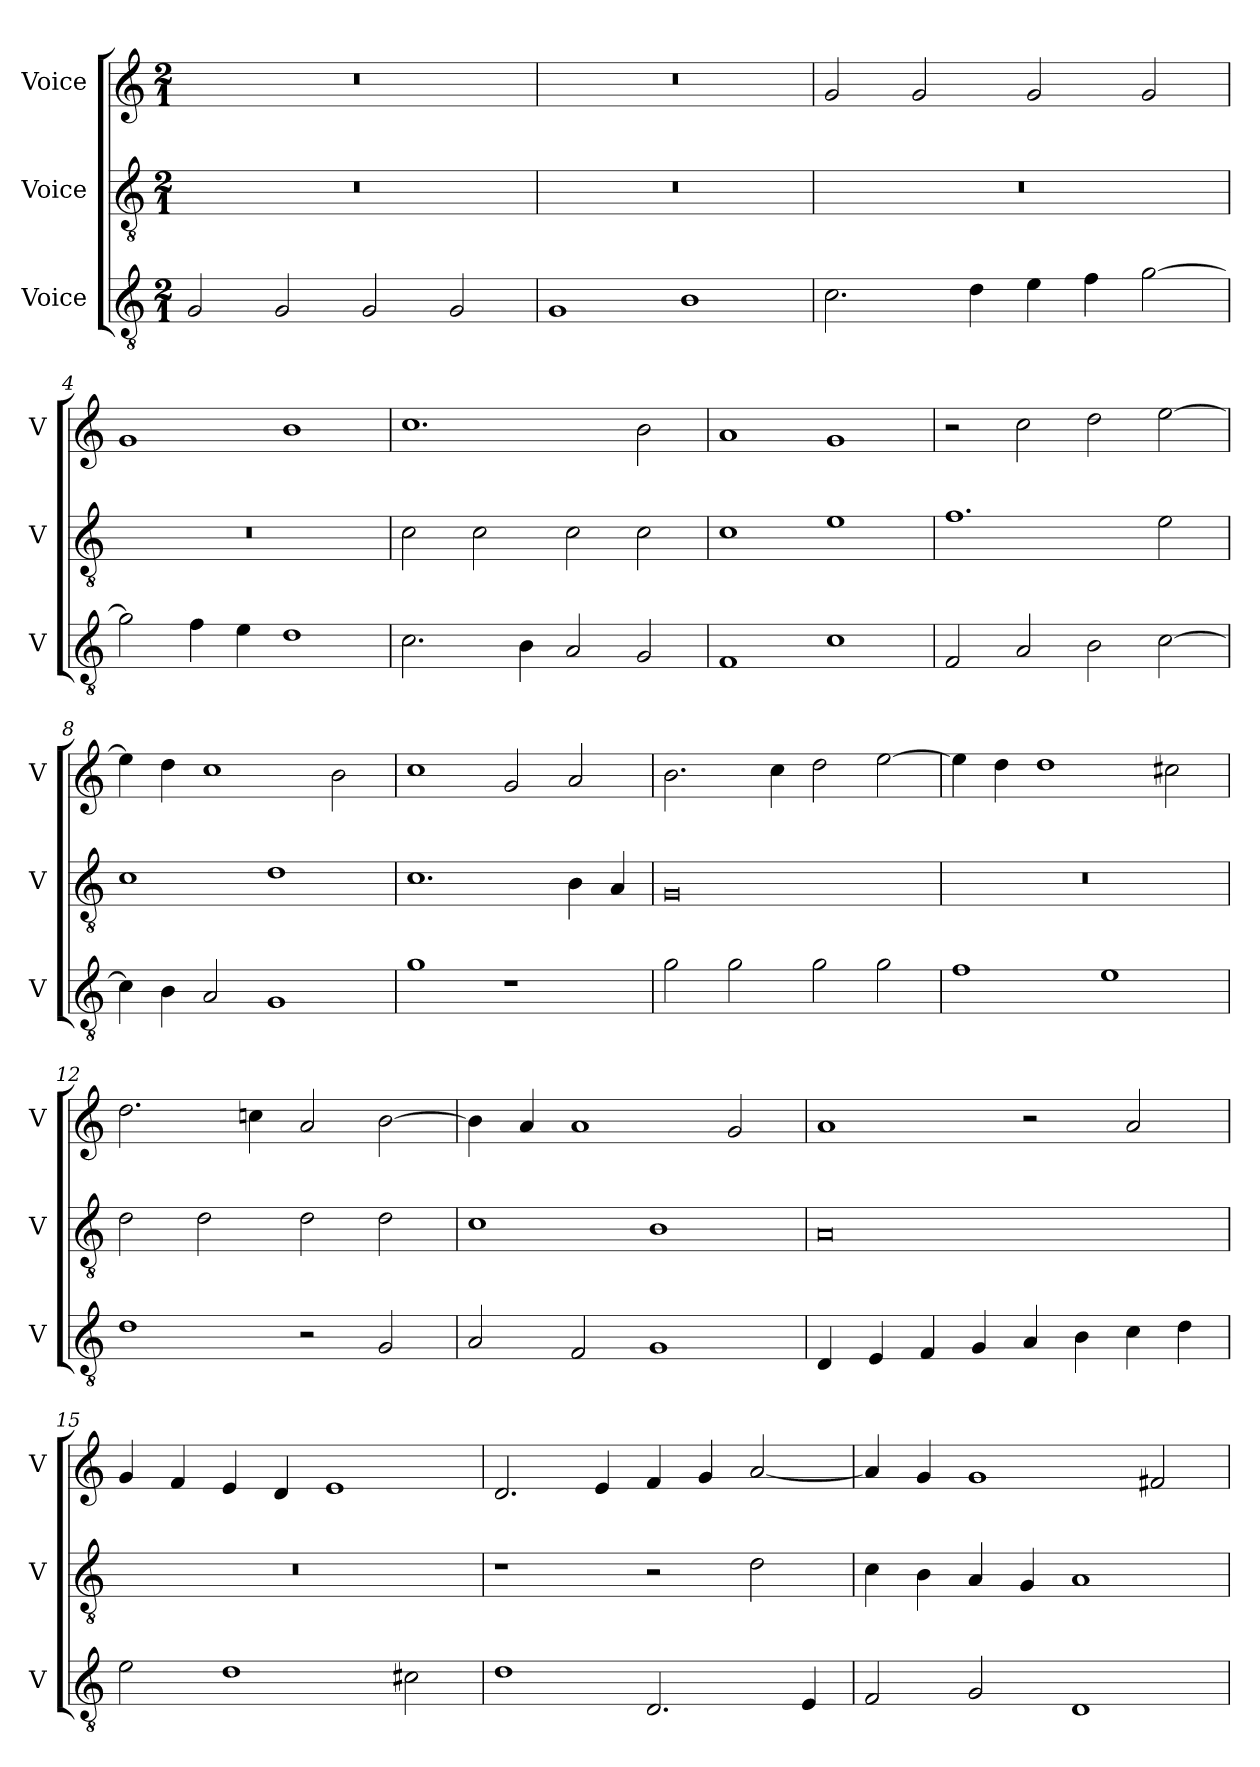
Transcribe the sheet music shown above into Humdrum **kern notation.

**kern	**kern	**kern
*part3	*part2	*part1
*staff3	*staff2	*staff1
*I"Voice	*I"Voice	*I"Voice
*I'V	*I'V	*I'V
*clefGv2	*clefGv2	*clefG2
*k[]	*k[]	*k[]
*M2/1	*M2/1	*M2/1
=1	=1	=1
2G/	0r	0r
2G/	.	.
2G/	.	.
2G/	.	.
=2	=2	=2
1G	0r	0r
1B	.	.
=3	=3	=3
2.c\	0r	2g/
.	.	2g/
4d\	.	.
4e\	.	2g/
4f\	.	.
[2g\	.	2g/
=4	=4	=4
2g\]	0r	1g
4f\	.	.
4e\	.	.
1d	.	1b
!!LO:LB:g=z
=5	=5	=5
2.c\	2c\	1.cc
.	2c\	.
4B\	.	.
2A/	2c\	.
2G/	2c\	2b\
=6	=6	=6
1F	1c	1a
1c	1e	1g
=7	=7	=7
2F/	1.f	2r
2A/	.	2cc\
2B\	.	2dd\
[2c\	2e\	[2ee\
=8	=8	=8
4c\]	1c	4ee\]
4B\	.	4dd\
2A/	.	1cc
1G	1d	.
.	.	2b\
!!LO:LB:g=z
=9	=9	=9
1g	1.c	1cc
1r	.	2g/
.	4B\	2a/
.	4A/	.
=10	=10	=10
2g\	0G	2.b\
2g\	.	.
.	.	4cc\
2g\	.	2dd\
2g\	.	[2ee\
=11	=11	=11
1f	0r	4ee\]
.	.	4dd\
.	.	1dd
1e	.	.
.	.	2cc#X\
=12	=12	=12
1d	2d\	2.dd\
.	2d\	.
.	.	4ccn\
2r	2d\	2a/
2G/	2d\	[2b\
!!LO:LB:g=z
=13	=13	=13
2A/	1c	4b\]
.	.	4a/
2F/	.	1a
1G	1B	.
.	.	2g/
=14	=14	=14
4D/	0A	1a
4E/	.	.
4F/	.	.
4G/	.	.
4A/	.	2r
4B\	.	.
4c\	.	2a/
4d\	.	.
=15	=15	=15
2e\	0r	4g/
.	.	4f/
1d	.	4e/
.	.	4d/
.	.	1e
2c#X\	.	.
!!LO:PB:g=z
=16	=16	=16
1d	1r	2.d/
.	.	4e/
2.D/	2r	4f/
.	.	4g/
.	2d\	[2a/
4E/	.	.
=17	=17	=17
2F/	4c\	4a/]
.	4B\	4g/
2G/	4A/	1g
.	4G/	.
1D	1A	.
.	.	2f#X/
=	=	=
*-	*-	*-
